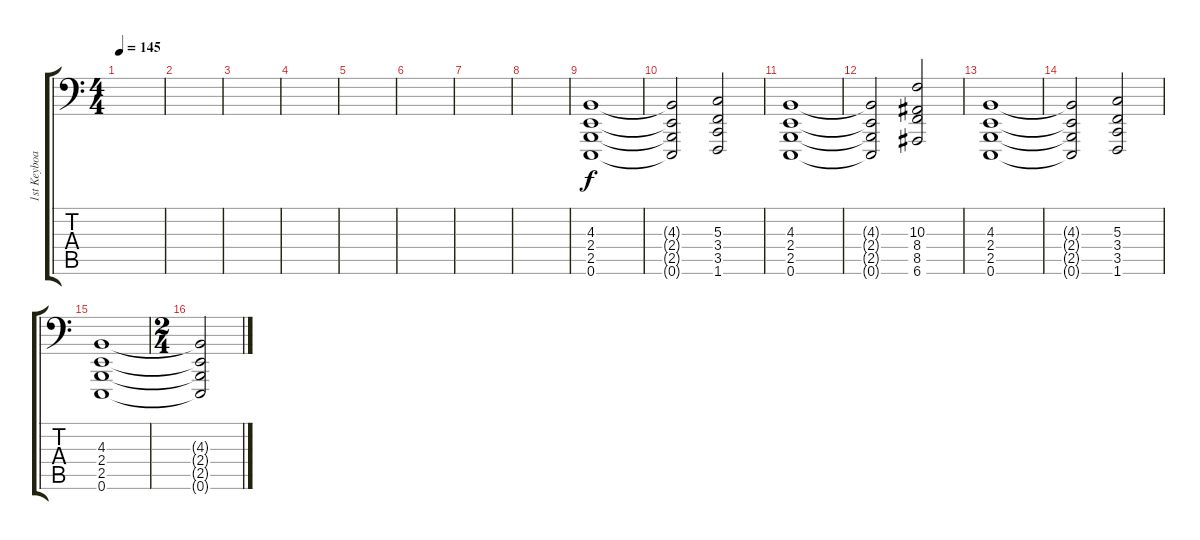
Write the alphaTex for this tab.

\track ("1st Keyboard Synth" "1st Keyboa") {instrument pad2warm}
\staff {score tabs}
\tuning (E3 B2 G2 D2 A1 E1) {hide}
\ts (4 4)
\tempo 145
\clef f4
\ks c
|
|
|
|
|
|
|
|
(4.3 2.4 2.5 0.6).1 |
(4.3{t} 2.4{t} 2.5{t} 0.6{t}).2 (5.3 3.4 3.5 1.6).2 |
(4.3 2.4 2.5 0.6).1 |
(4.3{t} 2.4{t} 2.5{t} 0.6{t}).2 (10.3 8.4 8.5 6.6).2 |
(4.3 2.4 2.5 0.6).1 |
(4.3{t} 2.4{t} 2.5{t} 0.6{t}).2 (5.3 3.4 3.5 1.6).2 |
(4.3 2.4 2.5 0.6).1 |
\ts (2 4)
(4.3{t} 2.4{t} 2.5{t} 0.6{t}).2
